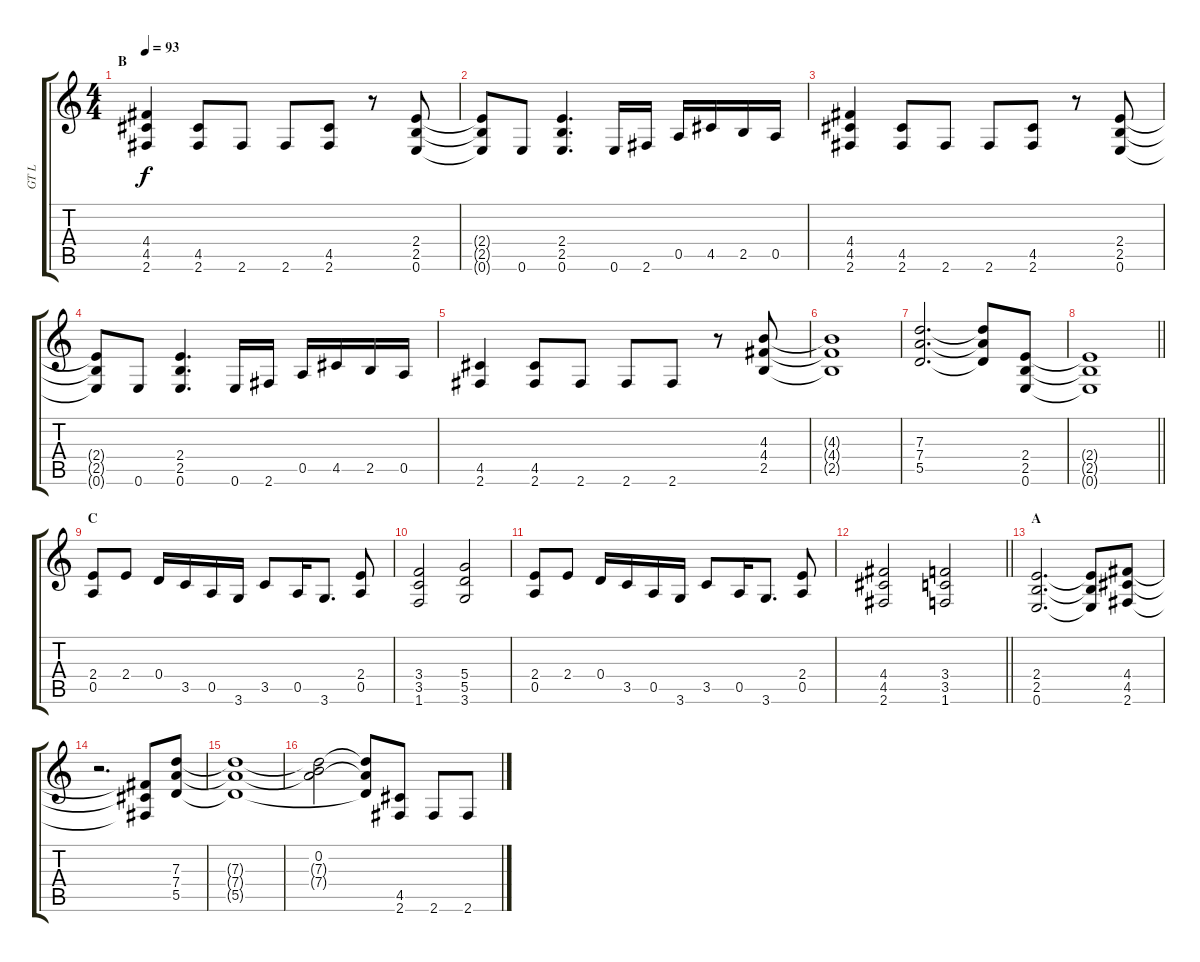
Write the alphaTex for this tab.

\track ("GT L" "GT L") {instrument distortionguitar}
\staff {score tabs}
\tuning (E4 B3 G3 D3 A2 E2) {hide}
\ts (4 4)
\section ("" "B")
\tempo 93
\clef g2
\ks c
(4.4 4.5 2.6).4{dy f} (4.5 2.6).8 2.6.8 2.6.8 (4.5 2.6).8 r.8 (2.4 2.5 0.6).8 |
(2.4{t} 2.5{t} 0.6{t}).8 0.6.8 (2.4 2.5 0.6).4{d} 0.6.16 2.6.16 0.5.16 4.5.16 2.5.16 0.5.16 |
(4.4 4.5 2.6).4 (4.5 2.6).8 2.6.8 2.6.8 (4.5 2.6).8 r.8 (2.4 2.5 0.6).8 |
(2.4{t} 2.5{t} 0.6{t}).8 0.6.8 (2.4 2.5 0.6).4{d} 0.6.16 2.6.16 0.5.16 4.5.16 2.5.16 0.5.16 |
(4.5 2.6).4 (4.5 2.6).8 2.6.8 2.6.8 2.6.8 r.8 (4.3 4.4 2.5).8 |
(4.3{t} 4.4{t} 2.5{t}).1 |
(7.3 7.4 5.5).2{d} (7.3{t} 7.4{t} 5.5{t}).8 (2.4 2.5 0.6).8 |
\barLineRight lightlight
(2.4{t} 2.5{t} 0.6{t}).1 |
\section ("" "C")
(2.4 0.5).8 2.4.8 0.4.16 3.5.16 0.5.16 3.6.16 3.5.8 0.5.16 3.6.8{d} (2.4 0.5).8 |
(3.4 3.5 1.6).2 (5.4 5.5 3.6).2 |
(2.4 0.5).8 2.4.8 0.4.16 3.5.16 0.5.16 3.6.16 3.5.8 0.5.16 3.6.8{d} (2.4 0.5).8 |
\barLineRight lightlight
(4.4 4.5 2.6).2 (3.4 3.5 1.6).2 |
\section ("" "A")
(2.4 2.5 0.6).2{d} (2.4{t} 2.5{t} 0.6{t}).8 (4.4 4.5 2.6).8 |
r.2{d} (4.4{t} 4.5{t} 2.6{t}).8 (7.3 7.4 5.5).8 |
(7.3{t} 7.4{t} 5.5{t}).1 |
(0.2 7.3{t} 7.4{t}).2 (7.3{t} 7.4{t} 5.5{t}).8 (4.5 2.6).8 2.6.8 2.6.8
